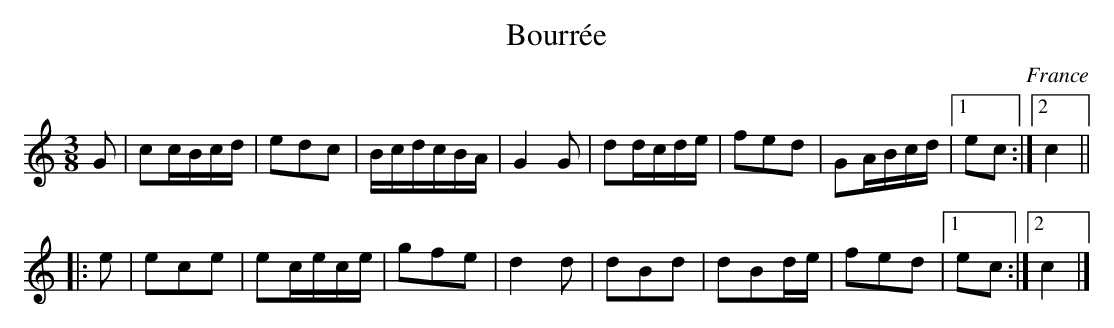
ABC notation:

X:1
T:Bourrée
M:3/8
O:France
K:C major
G2|\
c2cBcd| e2d2c2| BcdcBA| G4G2|\
d2dcde| f2e2d2| G2ABcd|1 e2c2:|2 c4||
|: e2|\
e2c2e2| e2cece| g2f2e2| d4d2|\
d2B2d2| d2B2de| f2e2d2|1 e2c2 :|2 c4 |]
